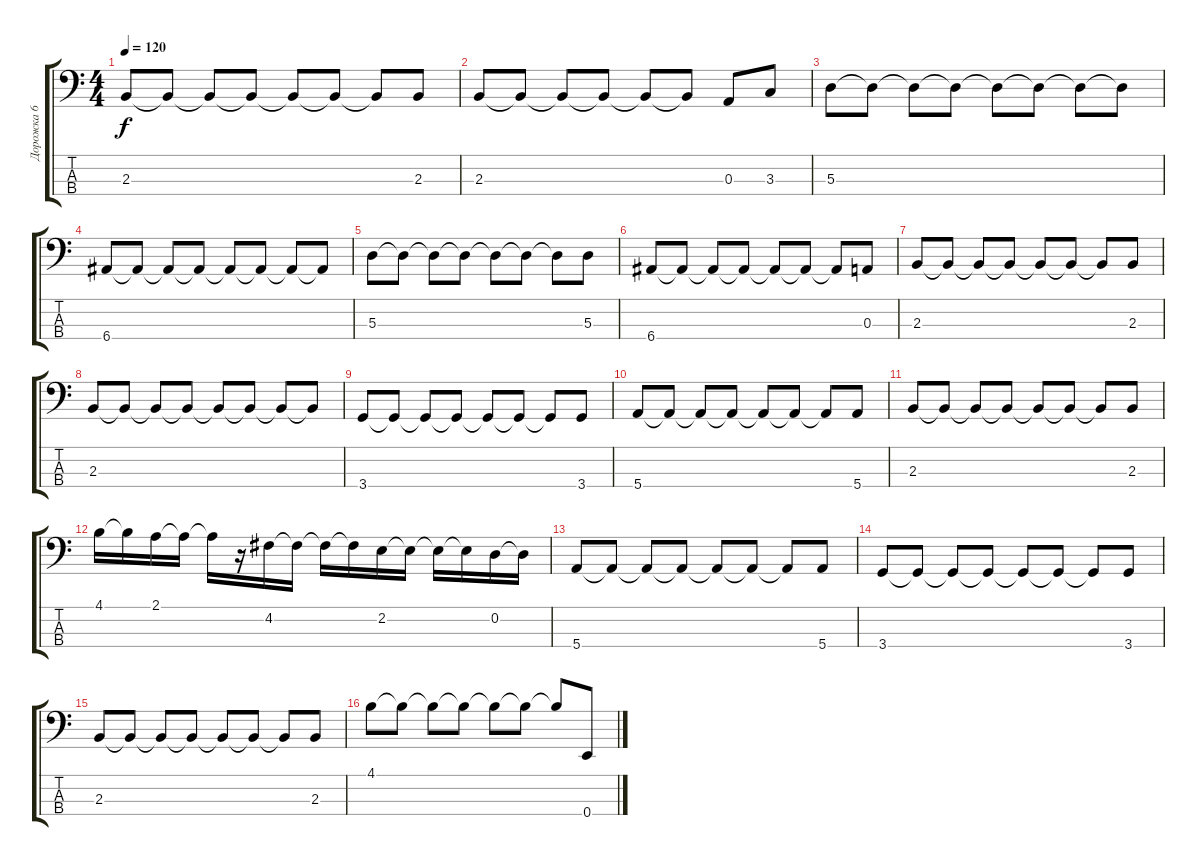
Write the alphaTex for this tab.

\track ("Дорожка 6" "Дорожка 6") {instrument acousticguitarnylon}
\staff {score tabs}
\tuning (G2 D2 A1 E1) {hide}
\ts (4 4)
\tempo 120
\clef f4
\ks c
2.3.8{dy f} 2.3{t}.8 2.3{t}.8 2.3{t}.8 2.3{t}.8 2.3{t}.8 2.3{t}.8 2.3.8 |
2.3.8 2.3{t}.8 2.3{t}.8 2.3{t}.8 2.3{t}.8 2.3{t}.8 0.3.8 3.3.8 |
5.3.8 5.3{t}.8 5.3{t}.8 5.3{t}.8 5.3{t}.8 5.3{t}.8 5.3{t}.8 5.3{t}.8 |
6.4.8 6.4{t}.8 6.4{t}.8 6.4{t}.8 6.4{t}.8 6.4{t}.8 6.4{t}.8 6.4{t}.8 |
5.3.8 5.3{t}.8 5.3{t}.8 5.3{t}.8 5.3{t}.8 5.3{t}.8 5.3{t}.8 5.3.8 |
6.4.8 6.4{t}.8 6.4{t}.8 6.4{t}.8 6.4{t}.8 6.4{t}.8 6.4{t}.8 0.3.8 |
2.3.8 2.3{t}.8 2.3{t}.8 2.3{t}.8 2.3{t}.8 2.3{t}.8 2.3{t}.8 2.3.8 |
2.3.8 2.3{t}.8 2.3{t}.8 2.3{t}.8 2.3{t}.8 2.3{t}.8 2.3{t}.8 2.3{t}.8 |
3.4.8 3.4{t}.8 3.4{t}.8 3.4{t}.8 3.4{t}.8 3.4{t}.8 3.4{t}.8 3.4.8 |
5.4.8 5.4{t}.8 5.4{t}.8 5.4{t}.8 5.4{t}.8 5.4{t}.8 5.4{t}.8 5.4.8 |
2.3.8 2.3{t}.8 2.3{t}.8 2.3{t}.8 2.3{t}.8 2.3{t}.8 2.3{t}.8 2.3.8 |
4.1.16 4.1{t}.16 2.1.16 2.1{t}.16 2.1{t}.16 r.16 4.2.16 4.2{t}.16 4.2{t}.16 4.2{t}.16 2.2.16 2.2{t}.16 2.2{t}.16 2.2{t}.16 0.2.16 0.2{t}.16 |
5.4.8 5.4{t}.8 5.4{t}.8 5.4{t}.8 5.4{t}.8 5.4{t}.8 5.4{t}.8 5.4.8 |
3.4.8 3.4{t}.8 3.4{t}.8 3.4{t}.8 3.4{t}.8 3.4{t}.8 3.4{t}.8 3.4.8 |
2.3.8 2.3{t}.8 2.3{t}.8 2.3{t}.8 2.3{t}.8 2.3{t}.8 2.3{t}.8 2.3.8 |
4.1.8 4.1{t}.8 4.1{t}.8 4.1{t}.8 4.1{t}.8 4.1{t}.8 4.1{t}.8 0.4.8
